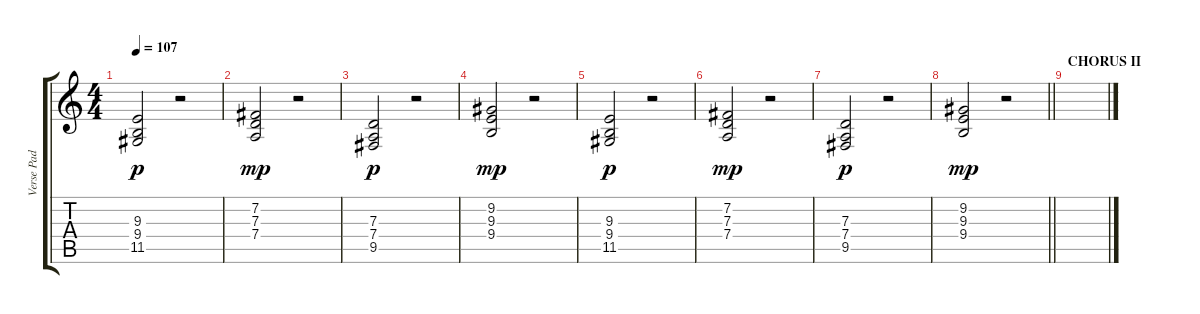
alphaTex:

\track ("Verse Pad" "Verse Pad") {instrument pad3polysynth}
\staff {score tabs}
\tuning (E4 B3 G3 D3 A2 E2) {hide}
\ts (4 4)
\tempo 107
\clef g2
\ks c
(9.3 9.4 11.5).2{dy p} r.2 |
(7.2 7.3 7.4).2{dy mp} r.2 |
(7.3 7.4 9.5).2{dy p} r.2 |
(9.2 9.3 9.4).2{dy mp} r.2 |
(9.3 9.4 11.5).2{dy p} r.2 |
(7.2 7.3 7.4).2{dy mp} r.2 |
(7.3 7.4 9.5).2{dy p} r.2 |
\barLineRight lightlight
(9.2 9.3 9.4).2{dy mp} r.2 |
\section ("" "CHORUS II")
